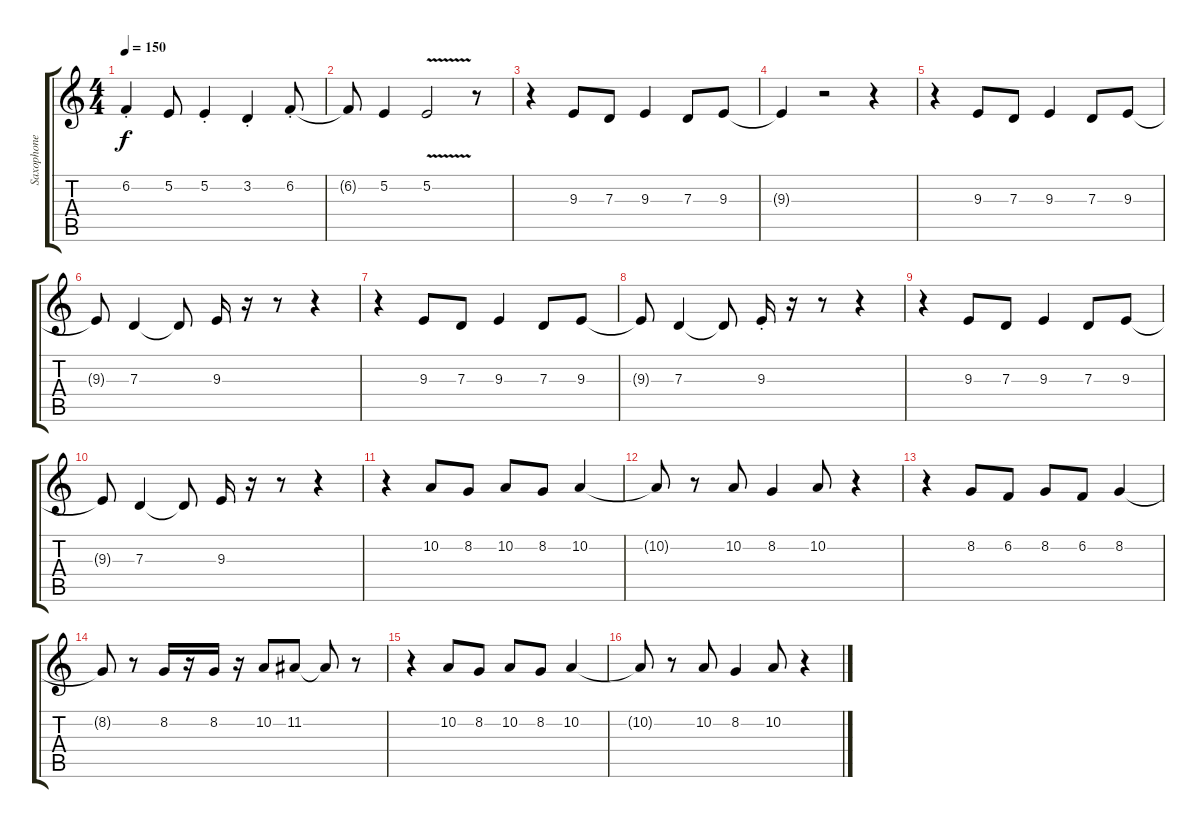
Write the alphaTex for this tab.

\track ("Saxophone" "Saxophone") {instrument tenorsax}
\staff {score tabs}
\tuning (E4 B3 G3 D3 A2 E2) {hide}
\ts (4 4)
\tempo 150
\clef g2
\ks c
6.2{st}.4{dy f} 5.2.8 5.2{st}.4 3.2{st}.4 6.2{st}.8 |
6.2{t}.8 5.2.4 5.2{v}.2 r.8 |
r.4 9.3.8 7.3.8 9.3.4 7.3.8 9.3.8 |
9.3{t}.4 r.2 r.4 |
r.4 9.3.8 7.3.8 9.3.4 7.3.8 9.3.8 |
9.3{t}.8 7.3.4 7.3{t}.8 9.3.16 r.16 r.8 r.4 |
r.4 9.3.8 7.3.8 9.3.4 7.3.8 9.3.8 |
9.3{t}.8 7.3.4 7.3{t}.8 9.3{st}.16 r.16 r.8 r.4 |
r.4 9.3.8 7.3.8 9.3.4 7.3.8 9.3.8 |
9.3{t}.8 7.3.4 7.3{t}.8 9.3.16 r.16 r.8 r.4 |
r.4 10.2.8 8.2.8 10.2.8 8.2.8 10.2.4 |
10.2{t}.8 r.8 10.2.8 8.2.4 10.2.8 r.4 |
r.4 8.2.8 6.2.8 8.2.8 6.2.8 8.2.4 |
8.2{t}.8 r.8 8.2.16 r.16 8.2.16 r.16 10.2.8 11.2.8 11.2{t}.8 r.8 |
r.4 10.2.8 8.2.8 10.2.8 8.2.8 10.2.4 |
10.2{t}.8 r.8 10.2.8 8.2.4 10.2.8 r.4
